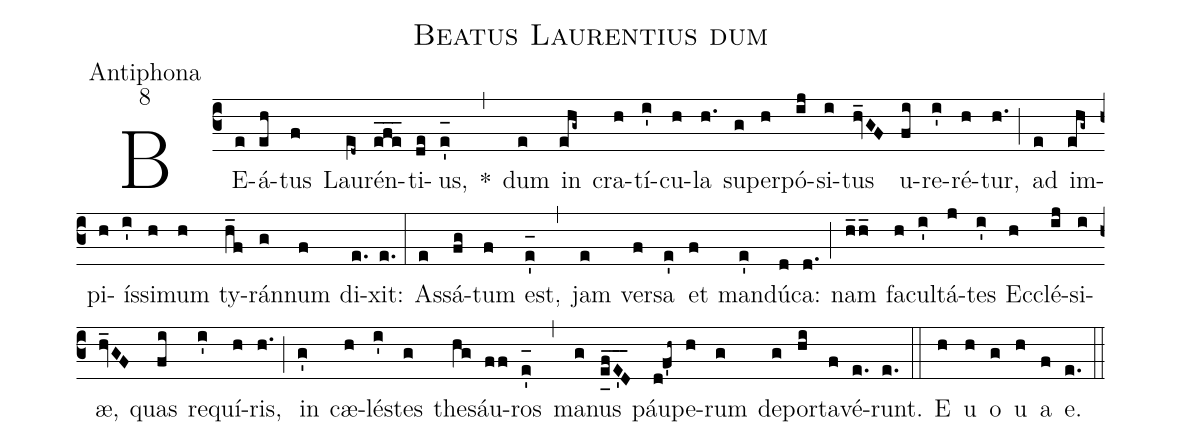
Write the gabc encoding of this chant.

name:Beatus Laurentius dum;
office-part:Antiphona;
mode:8;
%%
(c3) BE(e)á(eh)tus(f) Lau(e[ll:1]d~)rén(efe___)ti(de)us,(e'_[oh:h]) *(,) dum(e) in(ehg~) cra(h)tí(i')cu(h)la(h.) su(g)per(h)pó(ij)si(i)tus(hv_GF) u(fi)re(i')ré(h)tur,(h.) (;) ad(e) im(ehg~)pi(h)ís(i')si(h)mum(h) ty(h_f)rán(g)num(f) di(e.)xit:(e.) (:) As(e)sá(fg)tum(f) est,(e'_[oh:h]) (,) jam(e) ver(f)sa(e') et(f) man(e')dú(d)ca:(d.) (;) nam(h_2h_) fa(h)cul(i')tá(j)tes(i') Ec(h)clé(ij)si(i)æ,(hv_GF) quas(fi) re(i')quí(h)ris,(h.) (;) in(g') cæ(h)lé(i')stes(g) the(hg)sáu(ff)ros(e'_[oh:h]) (,) ma(g)nus(e_[uh:l]f_E'_D_3) páu(d!f'h~)pe(h)rum(g) de(g)por(hi)ta(f)vé(e.)runt.(e.) (::) <eu>E(h) u(h) o(g) u(h) a(f) e.</eu>(e.) (::)
